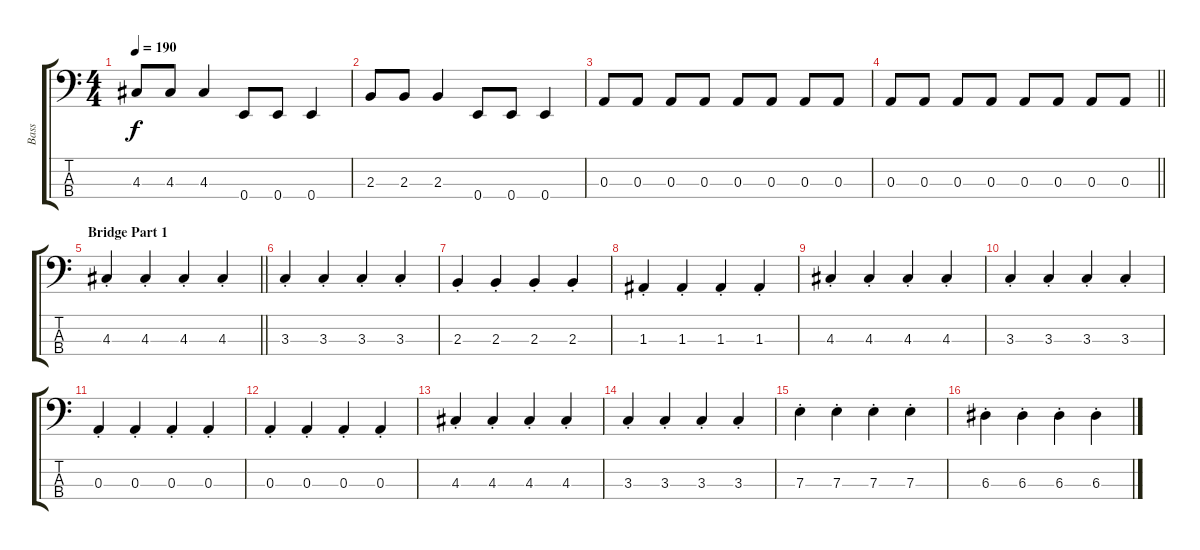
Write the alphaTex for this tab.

\track ("Bass" "Bass") {instrument electricbassfinger}
\staff {score tabs}
\tuning (G2 D2 A1 E1) {hide}
\ts (4 4)
\tempo 190
\clef f4
\ks c
4.3.8{dy f} 4.3.8 4.3.4 0.4.8 0.4.8 0.4.4 |
2.3.8 2.3.8 2.3.4 0.4.8 0.4.8 0.4.4 |
0.3.8 0.3.8 0.3.8 0.3.8 0.3.8 0.3.8 0.3.8 0.3.8 |
\barLineRight lightlight
0.3.8 0.3.8 0.3.8 0.3.8 0.3.8 0.3.8 0.3.8 0.3.8 |
\section ("" "Bridge Part 1")
\barLineRight lightlight
4.3{st}.4 4.3{st}.4 4.3{st}.4 4.3{st}.4 |
3.3{st}.4 3.3{st}.4 3.3{st}.4 3.3{st}.4 |
2.3{st}.4 2.3{st}.4 2.3{st}.4 2.3{st}.4 |
1.3{st}.4 1.3{st}.4 1.3{st}.4 1.3{st}.4 |
4.3{st}.4 4.3{st}.4 4.3{st}.4 4.3{st}.4 |
3.3{st}.4 3.3{st}.4 3.3{st}.4 3.3{st}.4 |
0.3{st}.4 0.3{st}.4 0.3{st}.4 0.3{st}.4 |
0.3{st}.4 0.3{st}.4 0.3{st}.4 0.3{st}.4 |
4.3{st}.4 4.3{st}.4 4.3{st}.4 4.3{st}.4 |
3.3{st}.4 3.3{st}.4 3.3{st}.4 3.3{st}.4 |
7.3{st}.4 7.3{st}.4 7.3{st}.4 7.3{st}.4 |
6.3{st}.4 6.3{st}.4 6.3{st}.4 6.3{st}.4
